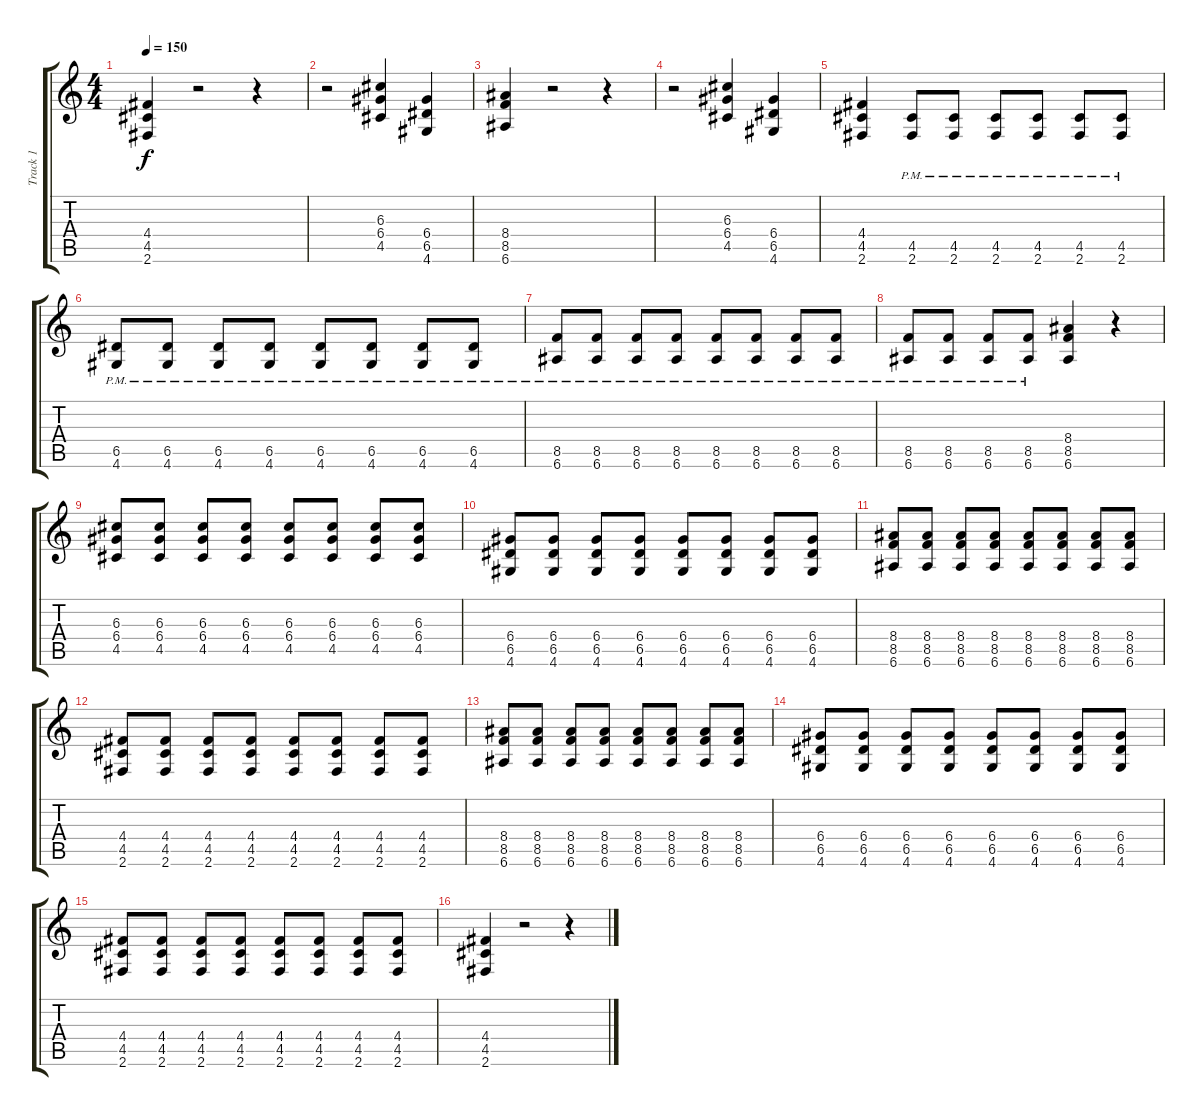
\track ("Track 1" "Track 1") {instrument distortionguitar}
\staff {score tabs}
\tuning (E4 B3 G3 D3 A2 E2) {hide}
\ts (4 4)
\tempo 150
\clef g2
\ks c
(4.4 4.5 2.6).4{dy f} r.2 r.4 |
r.2 (6.3 6.4 4.5).4 (6.4 6.5 4.6).4 |
(8.4 8.5 6.6).4 r.2 r.4 |
r.2 (6.3 6.4 4.5).4 (6.4 6.5 4.6).4 |
(4.4 4.5 2.6).4 (4.5{pm} 2.6{pm}).8 (4.5{pm} 2.6{pm}).8 (4.5{pm} 2.6{pm}).8 (4.5{pm} 2.6{pm}).8 (4.5{pm} 2.6{pm}).8 (4.5{pm} 2.6{pm}).8 |
(6.5{pm} 4.6{pm}).8 (6.5{pm} 4.6{pm}).8 (6.5{pm} 4.6{pm}).8 (6.5{pm} 4.6{pm}).8 (6.5{pm} 4.6{pm}).8 (6.5{pm} 4.6{pm}).8 (6.5{pm} 4.6{pm}).8 (6.5{pm} 4.6{pm}).8 |
(8.5{pm} 6.6{pm}).8 (8.5{pm} 6.6{pm}).8 (8.5{pm} 6.6{pm}).8 (8.5{pm} 6.6{pm}).8 (8.5{pm} 6.6{pm}).8 (8.5{pm} 6.6{pm}).8 (8.5{pm} 6.6{pm}).8 (8.5{pm} 6.6{pm}).8 |
(8.5{pm} 6.6{pm}).8 (8.5{pm} 6.6{pm}).8 (8.5{pm} 6.6{pm}).8 (8.5{pm} 6.6{pm}).8 (8.4 8.5 6.6).4 r.4 |
(6.3 6.4 4.5).8 (6.3 6.4 4.5).8 (6.3 6.4 4.5).8 (6.3 6.4 4.5).8 (6.3 6.4 4.5).8 (6.3 6.4 4.5).8 (6.3 6.4 4.5).8 (6.3 6.4 4.5).8 |
(6.4 6.5 4.6).8 (6.4 6.5 4.6).8 (6.4 6.5 4.6).8 (6.4 6.5 4.6).8 (6.4 6.5 4.6).8 (6.4 6.5 4.6).8 (6.4 6.5 4.6).8 (6.4 6.5 4.6).8 |
(8.4 8.5 6.6).8 (8.4 8.5 6.6).8 (8.4 8.5 6.6).8 (8.4 8.5 6.6).8 (8.4 8.5 6.6).8 (8.4 8.5 6.6).8 (8.4 8.5 6.6).8 (8.4 8.5 6.6).8 |
(4.4 4.5 2.6).8 (4.4 4.5 2.6).8 (4.4 4.5 2.6).8 (4.4 4.5 2.6).8 (4.4 4.5 2.6).8 (4.4 4.5 2.6).8 (4.4 4.5 2.6).8 (4.4 4.5 2.6).8 |
(8.4 8.5 6.6).8 (8.4 8.5 6.6).8 (8.4 8.5 6.6).8 (8.4 8.5 6.6).8 (8.4 8.5 6.6).8 (8.4 8.5 6.6).8 (8.4 8.5 6.6).8 (8.4 8.5 6.6).8 |
(6.4 6.5 4.6).8 (6.4 6.5 4.6).8 (6.4 6.5 4.6).8 (6.4 6.5 4.6).8 (6.4 6.5 4.6).8 (6.4 6.5 4.6).8 (6.4 6.5 4.6).8 (6.4 6.5 4.6).8 |
(4.4 4.5 2.6).8 (4.4 4.5 2.6).8 (4.4 4.5 2.6).8 (4.4 4.5 2.6).8 (4.4 4.5 2.6).8 (4.4 4.5 2.6).8 (4.4 4.5 2.6).8 (4.4 4.5 2.6).8 |
(4.4 4.5 2.6).4 r.2 r.4
